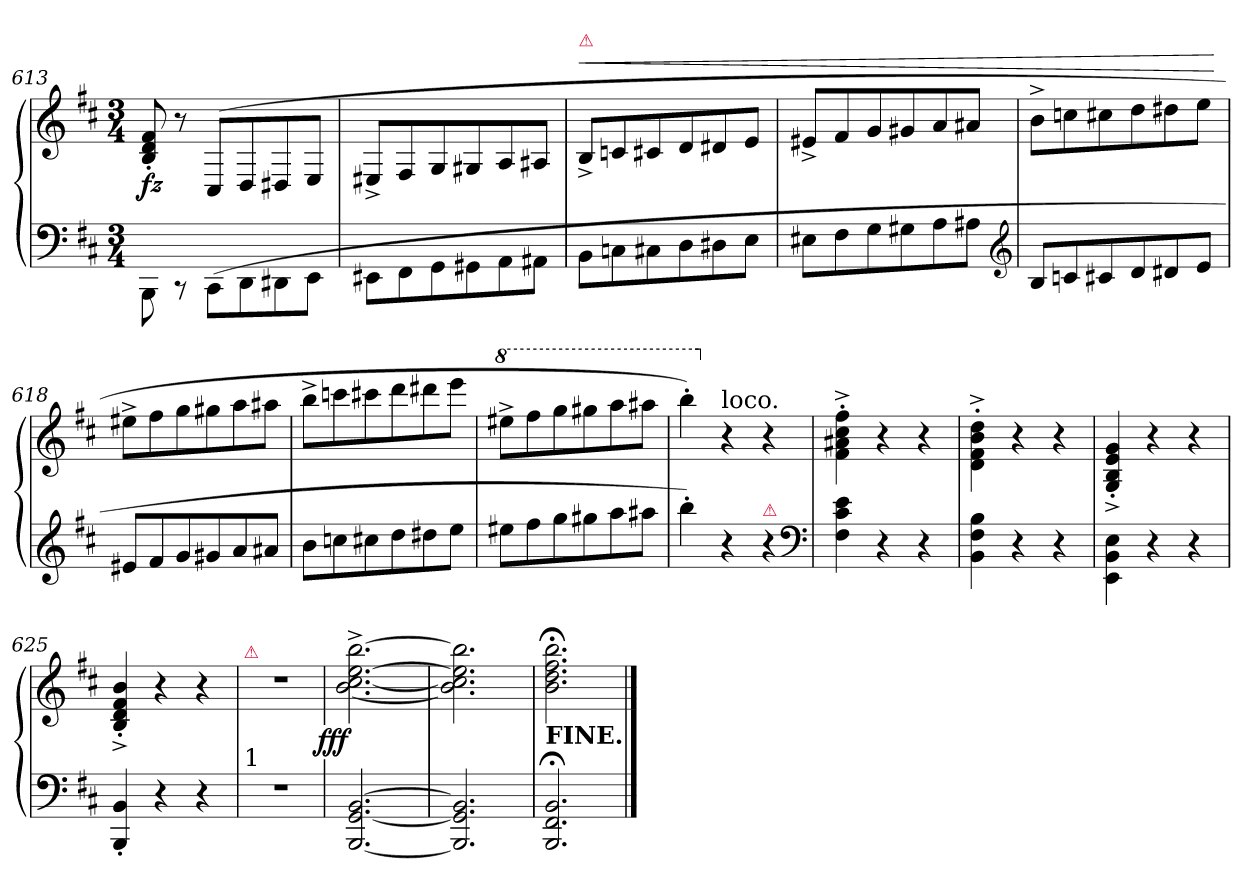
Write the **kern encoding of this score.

**kern	**kern	**dynam
*part1	*part1	*part1
*staff2	*staff1	*staff1/2
*clefF4	*clefG2	*
*k[f#c#]	*k[f#c#]	*
*M3/4	*M3/4	*
=613	=613	=613
8BBB\	8B'< 8d'< 8f#'<	fz
8rCC	8r	.
(<8CC#\L	(>8C#/L	.
8DD\	8D/	.
8DD#X\	8D#X	.
8EE\J	8E/J	.
=614	=614	=614
8EE#X\L	8E#X^>L	.
8FF#\	8F#/	.
8GG\	8G/	.
8GG#X\	8G#X	.
8AA\	8A/	.
8AA#X\J	8A#XJ	.
=615	=615	=615
!	!LO:TX:a:color=crimson:t=⚠	!
!	!	!LO:HP:a
8BB\L	8B^<L	<
8Cn\	8cn	.
8C#X\	8c#X	.
8D\	8d	.
8D#X\	8d#X	.
8E\J	8eJ	.
=616	=616	=616
8E#XL	8e#X^L	.
8F#	8f#	.
8G	8g	.
8G#X	8g#X	.
8A	8a	.
8A#XJ	8a#XJ	.
*clefG2	*	*
=617	=617	=617
8BL	8b^<L	.
8cn	8ccn	.
8c#X	8cc#X	.
8d	8dd	.
8d#X	8dd#X	.
8eJ	8eeJ	.
.	.	[
=618	=618	=618
8e#XL	8ee#X^<L	.
8f#	8ff#	.
8g	8gg	.
8g#X	8gg#X	.
8a	8aa	.
8a#XJ	8aa#XJ	.
=619	=619	=619
8bL	8bb^<L	.
8ccn	8cccn	.
8cc#X	8ccc#X	.
8dd	8ddd	.
8dd#X	8ddd#X	.
8eeJ	8eeeJ	.
=620	=620	=620
*	*8va	*
8ee#XL	8eee#X^<L	.
8ff#	8fff#	.
8gg	8ggg	.
8gg#X	8ggg#X	.
8aa	8aaa	.
8aa#XJ	8aaa#XJ	.
=621	=621	=621
4bb'>)	4bbb'>)	.
*	*X8va	*
!	!LO:TX:a:t=loco.	!
4r	4r	.
!LO:TX:a:color=crimson:t=⚠	!	!
4r	4r	.
*clefF4	*	*
=622	=622	=622
4F# 4c# 4e	4f#'>^<\ 4a#X'>^<\ 4cc#'>^<\ 4ff#'>^<\	.
4r	4r	.
4r	4r	.
=623	=623	=623
4BB 4F# 4B	4d'>^<\ 4f#'>^<\ 4b'>^<\ 4dd'>^<\	.
4r	4r	.
4r	4r	.
=624	=624	=624
4EE\ 4BB\ 4E\	4G'>^>/ 4B'>^>/ 4e'>^>/ 4g'>^>/	.
4r	4r	.
4r	4r	.
=625	=625	=625
4BBB'< 4BB'<	4B'<^> 4d'<^> 4f#'<^> 4b'<^>	.
4r	4r	.
4r	4r	.
=626	=626	=626
!	!LO:TX:a:color=crimson:t=⚠	!
!LO:TX:a:t=1	!	!
2.rF	2.rdd	.
=627	=627	=627
!	!	!LO:DY:rj
[2.BBB [2.GG [2.BB	[2.b^< [2.cc#^< [2.ee^< [2.bb^<	fff
=628	=628	=628
2.BBB] 2.GG] 2.BB]	2.b] 2.cc#] 2.ee] 2.bb]	.
=629	=629	=629
!	!LO:TX:b:B:t=FINE.	!
2.BBB; 2.FF#; 2.BB;	2.b;< 2.dd;< 2.ff#;< 2.bb;<	.
==	==	==
*-	*-	*-
